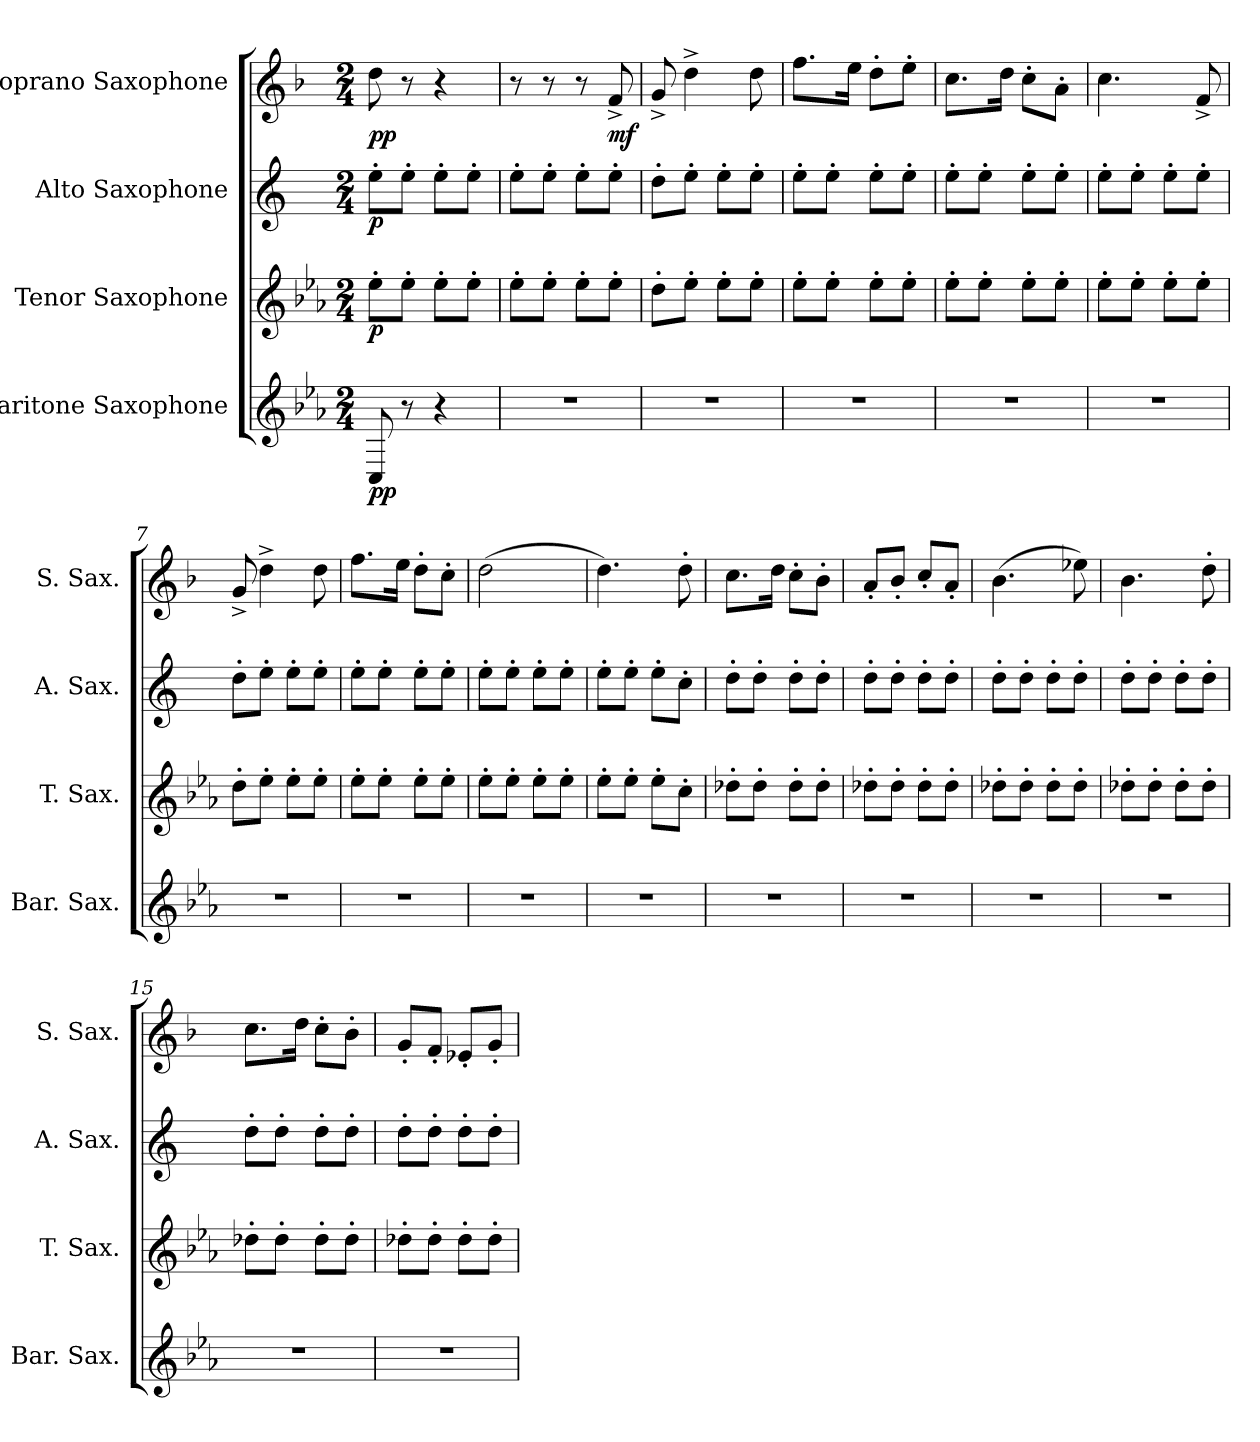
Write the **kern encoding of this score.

**kern	**dynam	**kern	**dynam	**kern	**dynam	**kern	**dynam
*part4	*part4	*part3	*part3	*part2	*part2	*part1	*part1
*staff4	*staff4	*staff3	*staff3	*staff2	*staff2	*staff1	*staff1
*I"Baritone Saxophone	*	*I"Tenor Saxophone	*	*I"Alto Saxophone	*	*I"Soprano Saxophone	*
*I'Bar. Sax.	*	*I'T. Sax.	*	*I'A. Sax.	*	*I'S. Sax.	*
*clefG2	*	*clefG2	*	*clefG2	*	*clefG2	*
*ITrd12c21	*	*ITrd8c14	*	*ITrd5c9	*	*ITrd1c2	*
*k[b-e-a-]	*	*k[b-e-a-]	*	*k[b-e-a-]	*	*k[b-e-a-]	*
*M2/4	*	*M2/4	*	*M2/4	*	*M2/4	*
*MM160	*	*MM160	*	*MM160	*	*MM160	*
=1	=1	=1	=1	=1	=1	=1	=1
!	!LO:DY:b	!	!LO:DY:b	!	!LO:DY:b	!	!LO:DY:b
8CC/	pp	8e-'\L	p	8g'\L	p	8cc\	pp
8r	.	8e-'\J	.	8g'\J	.	8r	.
4r	.	8e-'\L	.	8g'\L	.	4r	.
.	.	8e-'\J	.	8g'\J	.	.	.
=2	=2	=2	=2	=2	=2	=2	=2
2r	.	8e-'\L	.	8g'\L	.	8r	.
.	.	8e-'\J	.	8g'\J	.	8r	.
.	.	8e-'\L	.	8g'\L	.	8r	.
!	!	!	!	!	!	!	!LO:DY:b
.	.	8e-'\J	.	8g'\J	.	8e-^/	mf
=3	=3	=3	=3	=3	=3	=3	=3
2r	.	8d'\L	.	8f'\L	.	8f^/	.
.	.	8e-'\J	.	8g'\J	.	4cc^\	.
.	.	8e-'\L	.	8g'\L	.	.	.
.	.	8e-'\J	.	8g'\J	.	8cc\	.
=4	=4	=4	=4	=4	=4	=4	=4
2r	.	8e-'\L	.	8g'\L	.	8.ee-\L	.
.	.	8e-'\J	.	8g'\J	.	.	.
.	.	.	.	.	.	16dd\Jk	.
.	.	8e-'\L	.	8g'\L	.	8cc'\L	.
.	.	8e-'\J	.	8g'\J	.	8dd'\J	.
=5	=5	=5	=5	=5	=5	=5	=5
2r	.	8e-'\L	.	8g'\L	.	8.b-\L	.
.	.	8e-'\J	.	8g'\J	.	.	.
.	.	.	.	.	.	16cc\Jk	.
.	.	8e-'\L	.	8g'\L	.	8b-'\L	.
.	.	8e-'\J	.	8g'\J	.	8g'\J	.
=6	=6	=6	=6	=6	=6	=6	=6
2r	.	8e-'\L	.	8g'\L	.	4.b-\	.
.	.	8e-'\J	.	8g'\J	.	.	.
.	.	8e-'\L	.	8g'\L	.	.	.
.	.	8e-'\J	.	8g'\J	.	8e-^/	.
!!LO:LB:g=z
=7	=7	=7	=7	=7	=7	=7	=7
2r	.	8d'\L	.	8f'\L	.	8f^/	.
.	.	8e-'\J	.	8g'\J	.	4cc^\	.
.	.	8e-'\L	.	8g'\L	.	.	.
.	.	8e-'\J	.	8g'\J	.	8cc\	.
=8	=8	=8	=8	=8	=8	=8	=8
2r	.	8e-'\L	.	8g'\L	.	8.ee-\L	.
.	.	8e-'\J	.	8g'\J	.	.	.
.	.	.	.	.	.	16dd\Jk	.
.	.	8e-'\L	.	8g'\L	.	8cc'\L	.
.	.	8e-'\J	.	8g'\J	.	8b-'\J	.
=9	=9	=9	=9	=9	=9	=9	=9
2r	.	8e-'\L	.	8g'\L	.	(2cc\	.
.	.	8e-'\J	.	8g'\J	.	.	.
.	.	8e-'\L	.	8g'\L	.	.	.
.	.	8e-'\J	.	8g'\J	.	.	.
=10	=10	=10	=10	=10	=10	=10	=10
2r	.	8e-'\L	.	8g'\L	.	4.cc\)	.
.	.	8e-'\J	.	8g'\J	.	.	.
.	.	8e-'\L	.	8g'\L	.	.	.
.	.	8c'\J	.	8e-'\J	.	8cc'\	.
=11	=11	=11	=11	=11	=11	=11	=11
2r	.	8d-X'\L	.	8f'\L	.	8.b-\L	.
.	.	8d-'\J	.	8f'\J	.	.	.
.	.	.	.	.	.	16cc\Jk	.
.	.	8d-'\L	.	8f'\L	.	8b-'\L	.
.	.	8d-'\J	.	8f'\J	.	8a-'\J	.
=12	=12	=12	=12	=12	=12	=12	=12
2r	.	8d-X'\L	.	8f'\L	.	8g'/L	.
.	.	8d-'\J	.	8f'\J	.	8a-'/J	.
.	.	8d-'\L	.	8f'\L	.	8b-'/L	.
.	.	8d-'\J	.	8f'\J	.	8g'/J	.
=13	=13	=13	=13	=13	=13	=13	=13
2r	.	8d-X'\L	.	8f'\L	.	(4.a-\	.
.	.	8d-'\J	.	8f'\J	.	.	.
.	.	8d-'\L	.	8f'\L	.	.	.
.	.	8d-'\J	.	8f'\J	.	8dd-X\)	.
=14	=14	=14	=14	=14	=14	=14	=14
2r	.	8d-X'\L	.	8f'\L	.	4.a-\	.
.	.	8d-'\J	.	8f'\J	.	.	.
.	.	8d-'\L	.	8f'\L	.	.	.
.	.	8d-'\J	.	8f'\J	.	8cc'\	.
!!LO:PB:g=z
=15	=15	=15	=15	=15	=15	=15	=15
2r	.	8d-X'\L	.	8f'\L	.	8.b-\L	.
.	.	8d-'\J	.	8f'\J	.	.	.
.	.	.	.	.	.	16cc\Jk	.
.	.	8d-'\L	.	8f'\L	.	8b-'\L	.
.	.	8d-'\J	.	8f'\J	.	8a-'\J	.
=16	=16	=16	=16	=16	=16	=16	=16
2r	.	8d-X'\L	.	8f'\L	.	8f'/L	.
.	.	8d-'\J	.	8f'\J	.	8e-'/J	.
.	.	8d-'\L	.	8f'\L	.	8d-X'/L	.
.	.	8d-'\J	.	8f'\J	.	8f'/J	.
=	=	=	=	=	=	=	=
*-	*-	*-	*-	*-	*-	*-	*-
